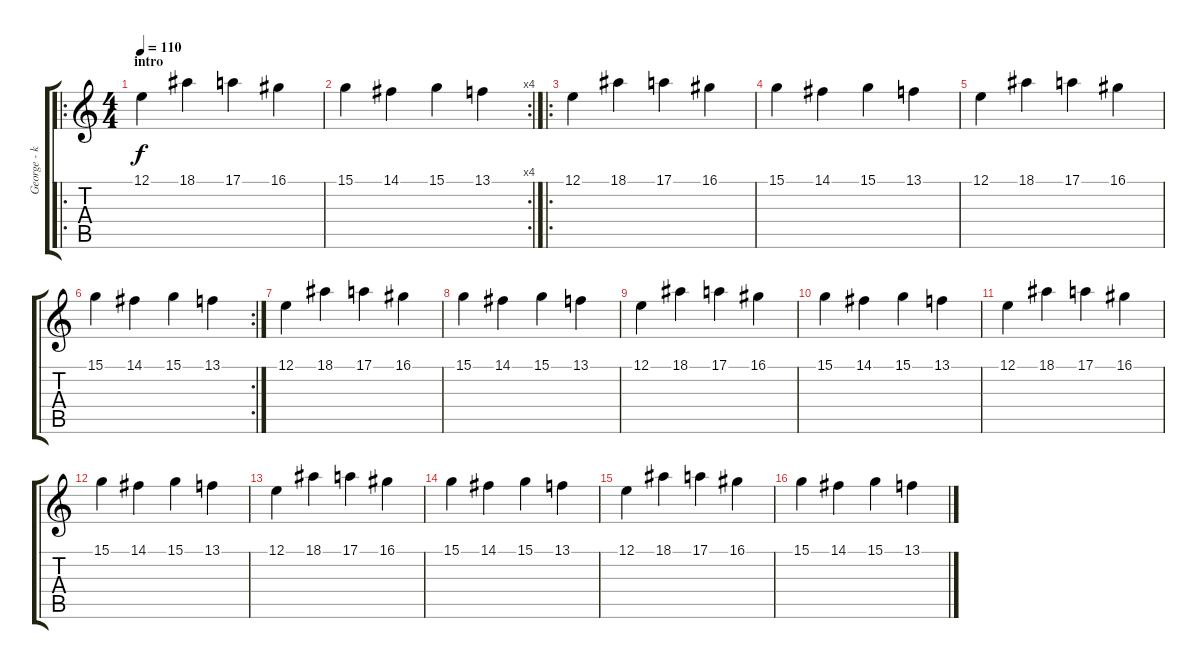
\track ("George - kbrd" "George - k") {instrument glockenspiel}
\staff {score tabs}
\tuning (E4 B3 G3 D3 A2 E2) {hide}
\ro
\ts (4 4)
\section ("" "intro")
\tempo 110
\clef g2
\ks c
12.1.4{dy f instrument glockenspiel} 18.1.4 17.1.4 16.1.4 |
\rc 4
15.1.4 14.1.4 15.1.4 13.1.4 |
\ro
12.1.4 18.1.4 17.1.4 16.1.4 |
15.1.4 14.1.4 15.1.4 13.1.4 |
12.1.4 18.1.4 17.1.4 16.1.4 |
\rc 2
15.1.4 14.1.4 15.1.4 13.1.4 |
12.1.4 18.1.4 17.1.4 16.1.4 |
15.1.4 14.1.4 15.1.4 13.1.4 |
12.1.4 18.1.4 17.1.4 16.1.4 |
15.1.4 14.1.4 15.1.4 13.1.4 |
12.1.4 18.1.4 17.1.4 16.1.4 |
15.1.4 14.1.4 15.1.4 13.1.4 |
12.1.4 18.1.4 17.1.4 16.1.4 |
15.1.4 14.1.4 15.1.4 13.1.4 |
12.1.4 18.1.4 17.1.4 16.1.4 |
15.1.4 14.1.4 15.1.4 13.1.4
